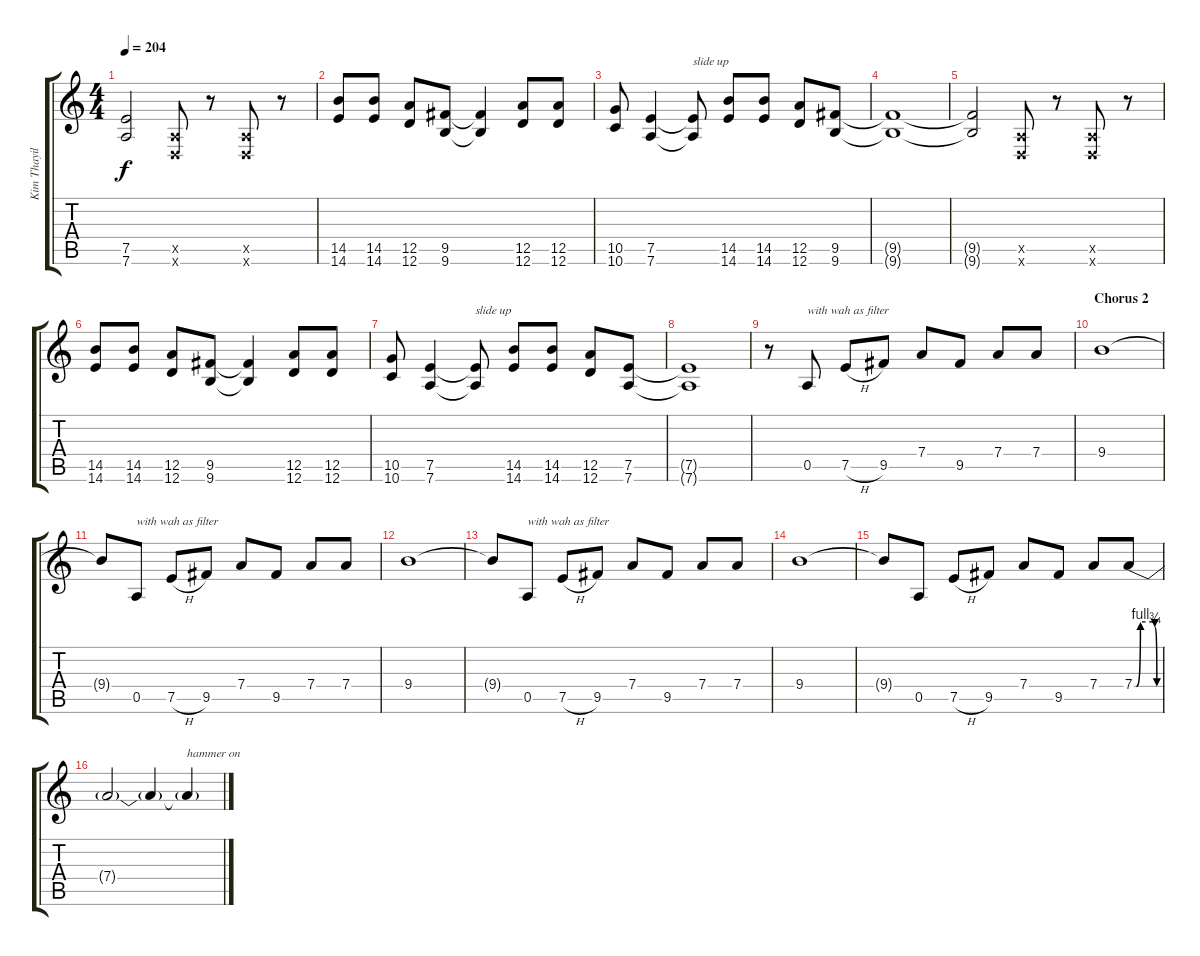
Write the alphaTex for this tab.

\track ("Kim Thayil - Rhythm Guitar" "Kim Thayil") {instrument overdrivenguitar}
\staff {score tabs}
\tuning (E4 B3 G3 D3 A2 D2) {hide}
\ts (4 4)
\tempo 204
\clef g2
\ks c
(7.5{t} 7.6{t}).2{dy f} (0.5{x} 0.6{x}).8 r.8 (0.5{x} 0.6{x}).8 r.8 |
(14.5 14.6).8 (14.5 14.6).8 (12.5 12.6).8 (9.5 9.6).8 (9.5{t} 9.6{t}).4 (12.5 12.6).8 (12.5 12.6).8 |
(10.5 10.6).8 (7.5 7.6).4 (7.5{t} 7.6{t}).8{txt "slide up"} (14.5 14.6).8 (14.5 14.6).8 (12.5 12.6).8 (9.5 9.6).8 |
(9.5{t} 9.6{t}).1 |
(9.5{t} 9.6{t}).2 (0.5{x} 0.6{x}).8 r.8 (0.5{x} 0.6{x}).8 r.8 |
(14.5 14.6).8 (14.5 14.6).8 (12.5 12.6).8 (9.5 9.6).8 (9.5{t} 9.6{t}).4 (12.5 12.6).8 (12.5 12.6).8 |
(10.5 10.6).8 (7.5 7.6).4 (7.5{t} 7.6{t}).8{txt "slide up"} (14.5 14.6).8 (14.5 14.6).8 (12.5 12.6).8 (7.5 7.6).8 |
(7.5{t} 7.6{t}).1 |
r.8 0.5.8{txt "with wah as filter"} 7.5{h}.8 9.5.8 7.4.8 9.5.8 7.4.8 7.4.8 |
\section ("" "Chorus 2")
9.4.1 |
9.4{t}.8 0.5.8{txt "with wah as filter"} 7.5{h}.8 9.5.8 7.4.8 9.5.8 7.4.8 7.4.8 |
9.4.1 |
9.4{t}.8 0.5.8{txt "with wah as filter"} 7.5{h}.8 9.5.8 7.4.8 9.5.8 7.4.8 7.4.8 |
9.4.1 |
9.4{t}.8 0.5.8 7.5{h}.8 9.5.8 7.4.8 9.5.8 7.4.8 7.4{be (custom 0 0 5 0 15 4 45 4 50 3 55 0 60 0)}.8 |
7.4{t}.2 7.4{t}.4 7.4{t}.4{txt "hammer on"}
